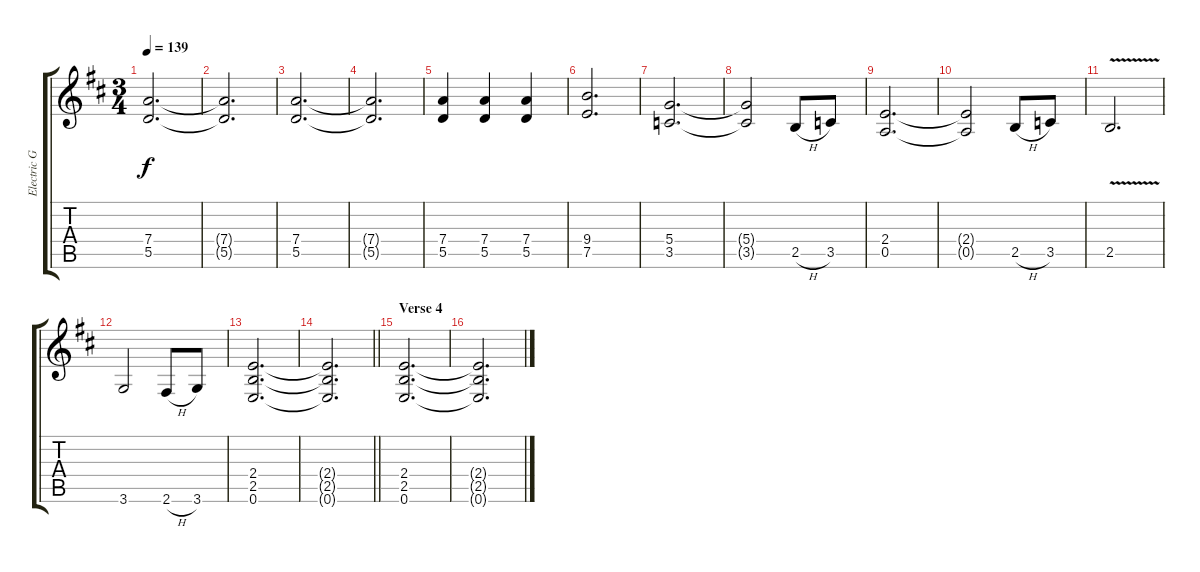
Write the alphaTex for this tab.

\track ("Electric Guitar" "Electric G") {instrument distortionguitar}
\staff {score tabs}
\tuning (E4 B3 G3 D3 A2 E2) {hide}
\ts (3 4)
\tempo 139
\clef g2
\ks d
(7.4 5.5).2{d dy f} |
(7.4{t} 5.5{t}).2{d} |
(7.4 5.5).2{d} |
(7.4{t} 5.5{t}).2{d} |
(7.4 5.5).4 (7.4 5.5).4 (7.4 5.5).4 |
(9.4 7.5).2{d} |
(5.4 3.5).2{d} |
(5.4{t} 3.5{t}).2 2.5{h}.8 3.5.8 |
(2.4 0.5).2{d} |
(2.4{t} 0.5{t}).2 2.5{h}.8 3.5.8 |
2.5{v}.2{d} |
3.6.2 2.6{h}.8 3.6.8 |
(2.4 2.5 0.6).2{d} |
\barLineRight lightlight
(2.4{t} 2.5{t} 0.6{t}).2{d} |
\section ("" "Verse 4")
(2.4 2.5 0.6).2{d} |
(2.4{t} 2.5{t} 0.6{t}).2{d}
